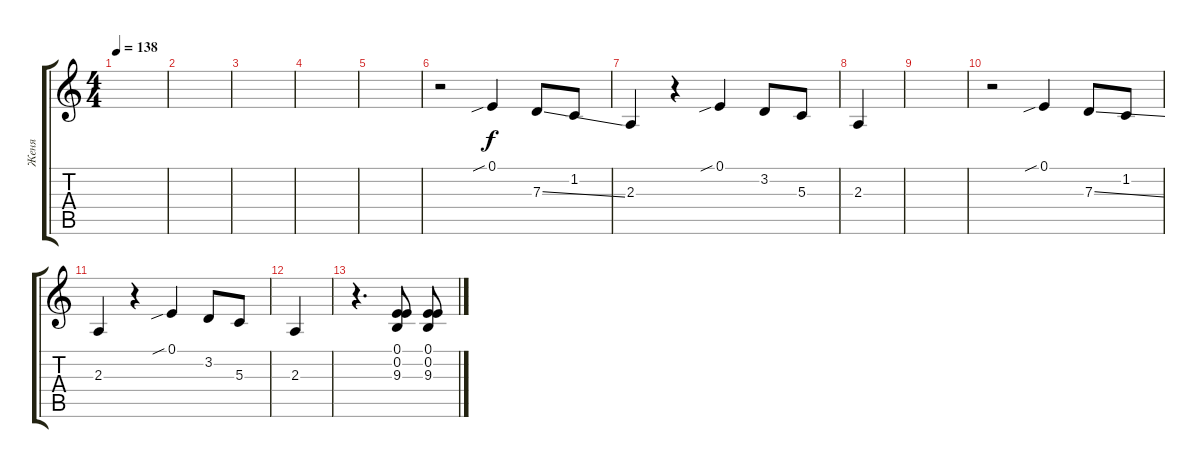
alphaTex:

\track ("Женя" "Женя") {instrument drawbarorgan}
\staff {score tabs}
\tuning (E4 B3 G3 D3 A2 E2) {hide}
\ts (4 4)
\tempo 138
\clef g2
\ks c
|
|
|
|
|
r.2{volume 13} 0.1{sib}.4 7.3{ss}.8 1.2.8 |
2.3.4 r.4 0.1{sib}.4 3.2.8 5.3.8 |
2.3.4 |
|
r.2 0.1{sib}.4 7.3{ss}.8 1.2.8 |
2.3.4 r.4 0.1{sib}.4 3.2.8 5.3.8 |
2.3.4 |
r.4{d volume 13} (0.1 0.2 9.3).8 (0.1 0.2 9.3).8
